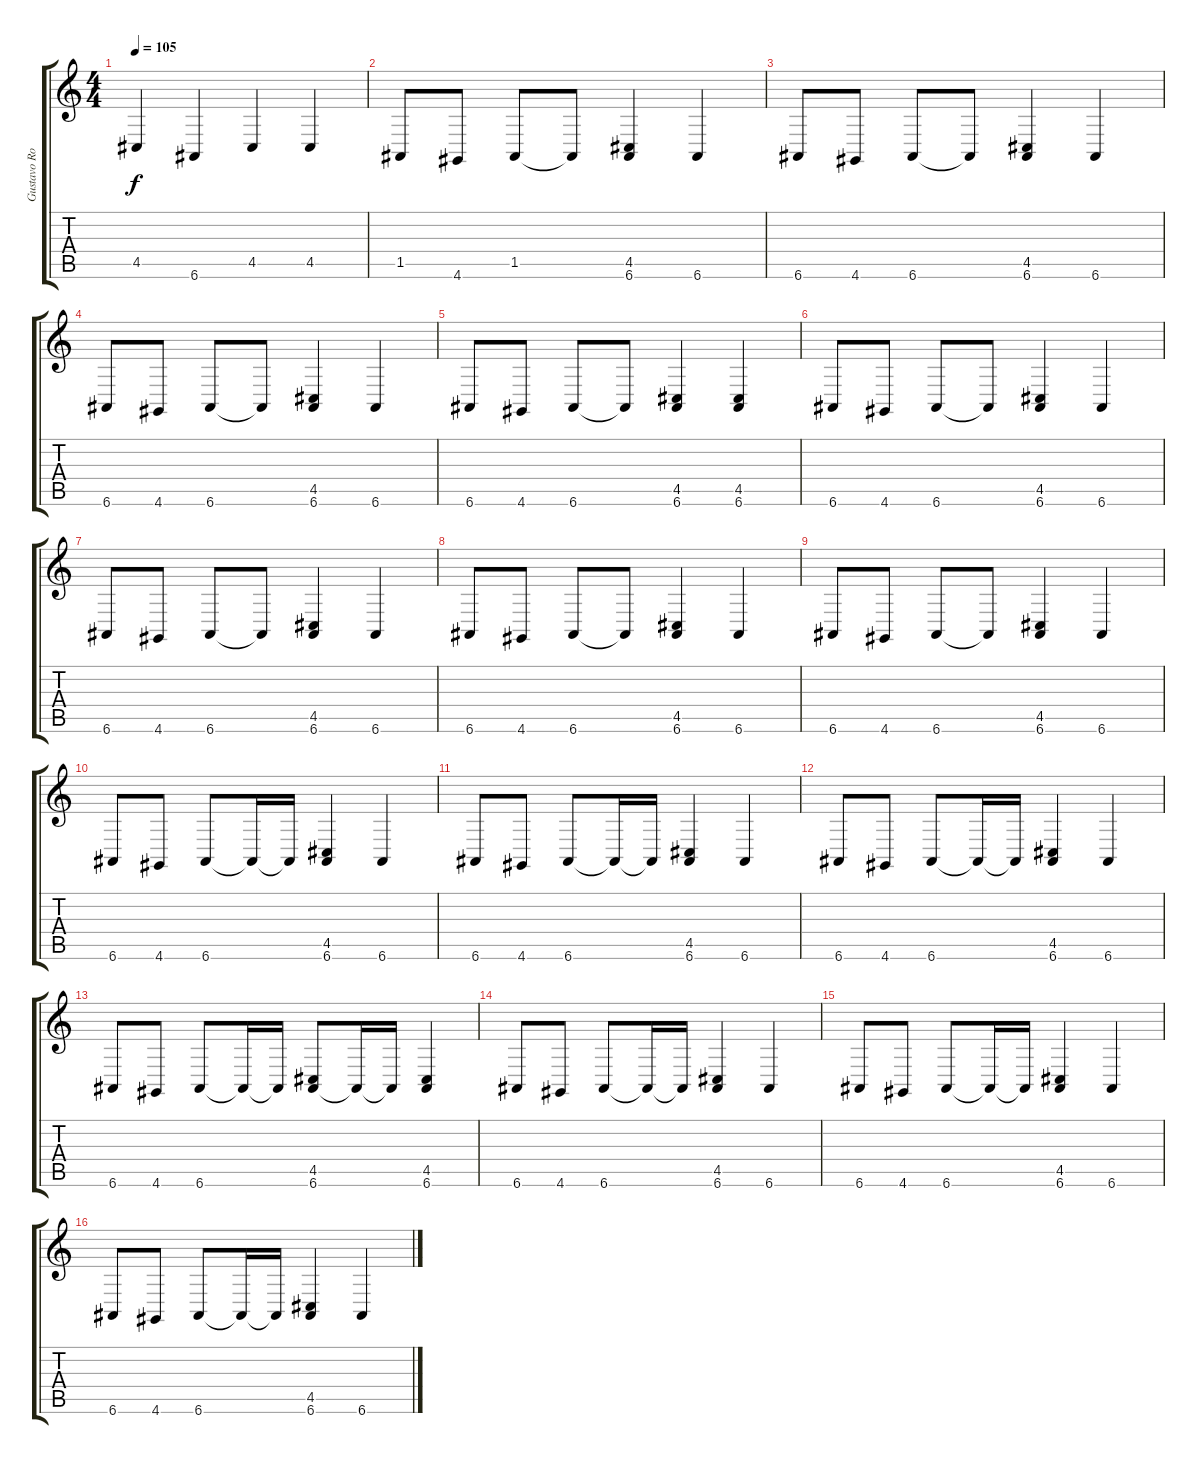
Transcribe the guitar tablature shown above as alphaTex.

\track ("Gustavo Rowek" "Gustavo Ro") {instrument acousticgrandpiano}
\staff {score tabs}
\tuning (E4 B3 G3 D3 A2 E2) {hide}
\ts (4 4)
\tempo 105
\clef g2
\ks c
4.5.4{dy f} 6.6.4 4.5.4 4.5.4 |
1.5.8 4.6.8 1.5.8 1.5{t}.8 (4.5 6.6).4 6.6.4 |
6.6.8 4.6.8 6.6.8 6.6{t}.8 (4.5 6.6).4 6.6.4 |
6.6.8 4.6.8 6.6.8 6.6{t}.8 (4.5 6.6).4 6.6.4 |
6.6.8 4.6.8 6.6.8 6.6{t}.8 (4.5 6.6).4 (4.5 6.6).4 |
6.6.8 4.6.8 6.6.8 6.6{t}.8 (4.5 6.6).4 6.6.4 |
6.6.8 4.6.8 6.6.8 6.6{t}.8 (4.5 6.6).4 6.6.4 |
6.6.8 4.6.8 6.6.8 6.6{t}.8 (4.5 6.6).4 6.6.4 |
6.6.8 4.6.8 6.6.8 6.6{t}.8 (4.5 6.6).4 6.6.4 |
6.6.8 4.6.8 6.6.8 6.6{t}.16 6.6{t}.16 (4.5 6.6).4 6.6.4 |
6.6.8 4.6.8 6.6.8 6.6{t}.16 6.6{t}.16 (4.5 6.6).4 6.6.4 |
6.6.8 4.6.8 6.6.8 6.6{t}.16 6.6{t}.16 (4.5 6.6).4 6.6.4 |
6.6.8 4.6.8 6.6.8 6.6{t}.16 6.6{t}.16 (4.5 6.6).8 6.6{t}.16 6.6{t}.16 (4.5 6.6).4 |
6.6.8 4.6.8 6.6.8 6.6{t}.16 6.6{t}.16 (4.5 6.6).4 6.6.4 |
6.6.8 4.6.8 6.6.8 6.6{t}.16 6.6{t}.16 (4.5 6.6).4 6.6.4 |
6.6.8 4.6.8 6.6.8 6.6{t}.16 6.6{t}.16 (4.5 6.6).4 6.6.4
